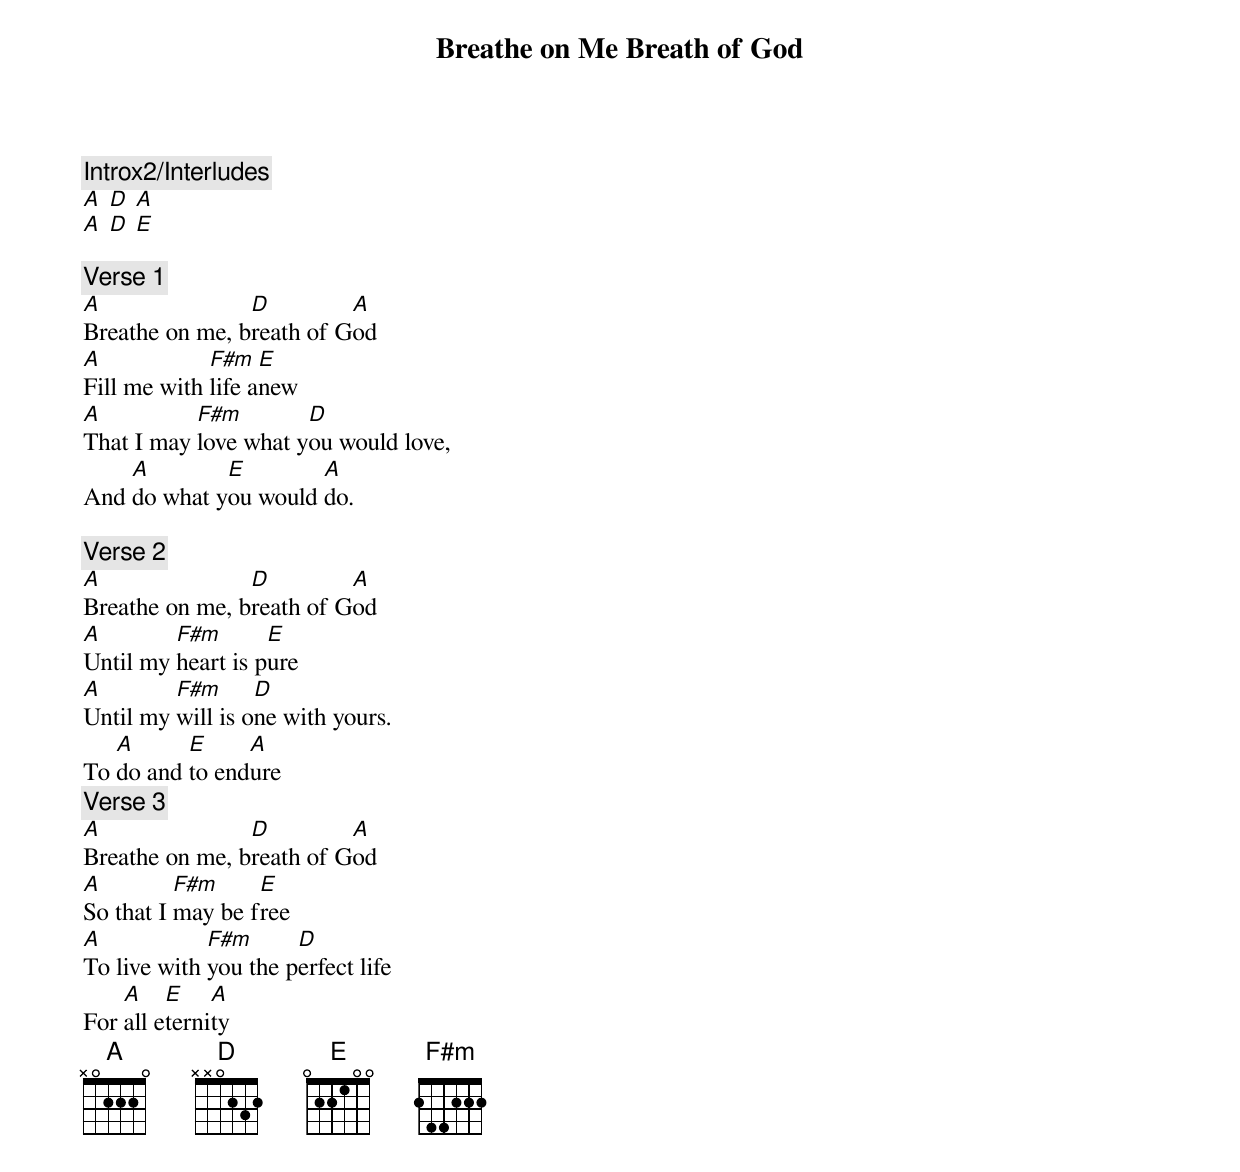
{title:Breathe on Me Breath of God}
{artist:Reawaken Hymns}
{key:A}
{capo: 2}

{comment:Introx2/Interludes}
[A] [D] [A]
[A] [D] [E]

{comment:Verse 1}
[A]Breathe on me, b[D]reath of G[A]od
[A]Fill me with [F#m]life a[E]new
[A]That I may [F#m]love what y[D]ou would love,
And [A]do what y[E]ou would [A]do.

{comment:Verse 2}
[A]Breathe on me, b[D]reath of G[A]od
[A]Until my [F#m]heart is p[E]ure
[A]Until my [F#m]will is o[D]ne with yours.
To [A]do and [E]to end[A]ure 
{comment:Verse 3}
[A]Breathe on me, b[D]reath of G[A]od
[A]So that I [F#m]may be f[E]ree
[A]To live with [F#m]you the p[D]erfect life
For [A]all e[E]terni[A]ty
